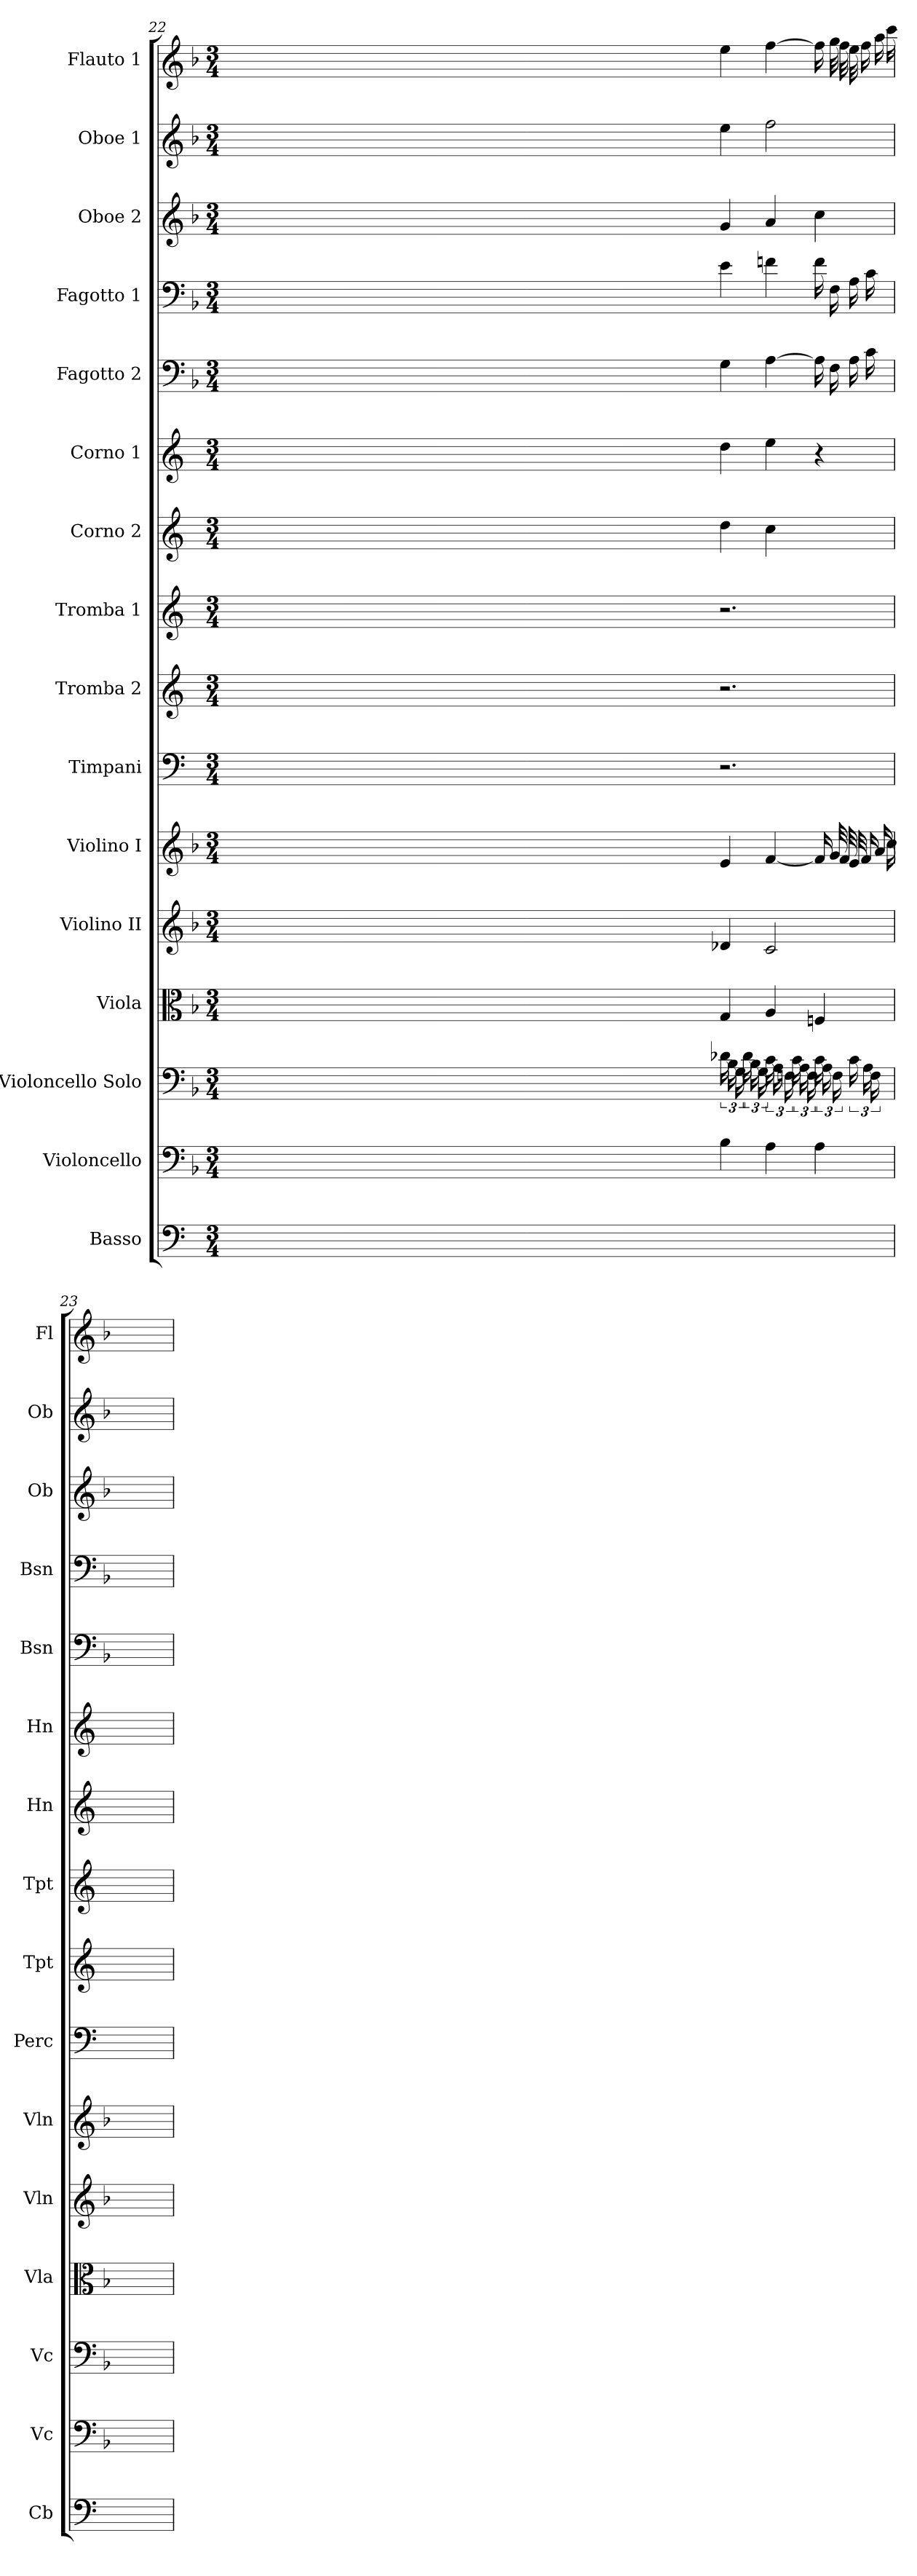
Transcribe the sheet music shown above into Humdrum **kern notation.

**kern	**kern	**kern	**kern	**kern	**kern	**kern	**kern	**kern	**kern	**kern	**kern	**kern	**kern	**kern	**kern
*part16	*part15	*part14	*part13	*part12	*part11	*part10	*part9	*part8	*part7	*part6	*part5	*part4	*part3	*part2	*part1
*staff16	*staff15	*staff14	*staff13	*staff12	*staff11	*staff10	*staff9	*staff8	*staff7	*staff6	*staff5	*staff4	*staff3	*staff2	*staff1
*I"Basso	*I"Violoncello	*I"Violoncello Solo	*I"Viola	*I"Violino II	*I"Violino I	*I"Timpani	*I"Tromba 2	*I"Tromba 1	*I"Corno 2	*I"Corno 1	*I"Fagotto 2	*I"Fagotto 1	*I"Oboe 2	*I"Oboe 1	*I"Flauto 1
*I'Cb	*I'Vc	*I'Vc	*I'Vla	*I'Vln	*I'Vln	*I'Perc	*I'Tpt	*I'Tpt	*I'Hn	*I'Hn	*I'Bsn	*I'Bsn	*I'Ob	*I'Ob	*I'Fl
*clefF4	*clefF4	*clefF4	*clefC3	*clefG2	*clefG2	*clefF4	*clefG2	*clefG2	*clefG2	*clefG2	*clefF4	*clefF4	*clefG2	*clefG2	*clefG2
*ITrd7c12	*	*	*	*	*	*	*ITrd1c2	*ITrd1c2	*ITrd4c7	*ITrd4c7	*	*	*	*	*
*	*k[b-]	*k[b-]	*k[b-]	*k[b-]	*k[b-]	*	*	*	*	*	*k[b-]	*k[b-]	*k[b-]	*k[b-]	*k[b-]
*M3/4	*M3/4	*M3/4	*M3/4	*M3/4	*M3/4	*M3/4	*M3/4	*M3/4	*M3/4	*M3/4	*M3/4	*M3/4	*M3/4	*M3/4	*M3/4
=22	=22	=22	=22	=22	=22	=22	=22	=22	=22	=22	=22	=22	=22	=22	=22
2.ryy	2.ryy	2.ryy	2.ryy	2.ryy	2.ryy	2.ryy	2.ryy	2.ryy	2.ryy	2.ryy	2.ryy	2.ryy	2.ryy	2.ryy	2.ryy
4ryy	4ryy	4ryy	4ryy	4ryy	4ryy	4ryy	4ryy	4ryy	4ryy	4ryy	4ryy	4ryy	4ryy	4ryy	4ryy
1ryy	1ryy	1ryy	1ryy	1ryy	1ryy	1ryy	1ryy	1ryy	1ryy	1ryy	1ryy	1ryy	1ryy	1ryy	1ryy
1ryy	1ryy	1ryy	1ryy	1ryy	1ryy	1ryy	1ryy	1ryy	1ryy	1ryy	1ryy	1ryy	1ryy	1ryy	1ryy
1ryy	1ryy	1ryy	1ryy	1ryy	1ryy	1ryy	1ryy	1ryy	1ryy	1ryy	1ryy	1ryy	1ryy	1ryy	1ryy
1ryy	1ryy	1ryy	1ryy	1ryy	1ryy	1ryy	1ryy	1ryy	1ryy	1ryy	1ryy	1ryy	1ryy	1ryy	1ryy
1ryy	1ryy	1ryy	1ryy	1ryy	1ryy	1ryy	1ryy	1ryy	1ryy	1ryy	1ryy	1ryy	1ryy	1ryy	1ryy
1ryy	1ryy	1ryy	1ryy	1ryy	1ryy	1ryy	1ryy	1ryy	1ryy	1ryy	1ryy	1ryy	1ryy	1ryy	1ryy
1ryy	1ryy	1ryy	1ryy	1ryy	1ryy	1ryy	1ryy	1ryy	1ryy	1ryy	1ryy	1ryy	1ryy	1ryy	1ryy
1ryy	1ryy	1ryy	1ryy	1ryy	1ryy	1ryy	1ryy	1ryy	1ryy	1ryy	1ryy	1ryy	1ryy	1ryy	1ryy
1ryy	1ryy	1ryy	1ryy	1ryy	1ryy	1ryy	1ryy	1ryy	1ryy	1ryy	1ryy	1ryy	1ryy	1ryy	1ryy
1ryy	1ryy	1ryy	1ryy	1ryy	1ryy	1ryy	1ryy	1ryy	1ryy	1ryy	1ryy	1ryy	1ryy	1ryy	1ryy
1ryy	1ryy	1ryy	1ryy	1ryy	1ryy	1ryy	1ryy	1ryy	1ryy	1ryy	1ryy	1ryy	1ryy	1ryy	1ryy
1ryy	1ryy	1ryy	1ryy	1ryy	1ryy	1ryy	1ryy	1ryy	1ryy	1ryy	1ryy	1ryy	1ryy	1ryy	1ryy
1ryy	1ryy	1ryy	1ryy	1ryy	1ryy	1ryy	1ryy	1ryy	1ryy	1ryy	1ryy	1ryy	1ryy	1ryy	1ryy
1ryy	1ryy	1ryy	1ryy	1ryy	1ryy	1ryy	1ryy	1ryy	1ryy	1ryy	1ryy	1ryy	1ryy	1ryy	1ryy
1ryy	1ryy	1ryy	1ryy	1ryy	1ryy	1ryy	1ryy	1ryy	1ryy	1ryy	1ryy	1ryy	1ryy	1ryy	1ryy
2.ryy	4B-	24d-X	4G	4d-X	4e	2.r	2.r	2.r	4g	4g	4G	4e	4g	4ee	4ee
.	.	24B-	.	.	.	.	.	.	.	.	.	.	.	.	.
.	.	24G	.	.	.	.	.	.	.	.	.	.	.	.	.
.	.	24d-	.	.	.	.	.	.	.	.	.	.	.	.	.
.	.	24B-	.	.	.	.	.	.	.	.	.	.	.	.	.
.	.	24G	.	.	.	.	.	.	.	.	.	.	.	.	.
.	4A	24c	4A	2c	[4f	.	.	.	4f	4a	[4A	4fn	4a	2ff	[4ff
.	.	24A	.	.	.	.	.	.	.	.	.	.	.	.	.
.	.	24Fn	.	.	.	.	.	.	.	.	.	.	.	.	.
.	.	24c	.	.	.	.	.	.	.	.	.	.	.	.	.
.	.	24A	.	.	.	.	.	.	.	.	.	.	.	.	.
.	.	24F	.	.	.	.	.	.	.	.	.	.	.	.	.
.	4A	24c	4Fn	.	16f]	.	.	.	4ryy	4r	16A]	16f	4cc	.	16ff]
.	.	24A	.	.	.	.	.	.	.	.	.	.	.	.	.
.	.	.	.	.	32g	.	.	.	.	.	16F	16F	.	.	32gg
.	.	24F	.	.	.	.	.	.	.	.	.	.	.	.	.
.	.	.	.	.	32f	.	.	.	.	.	.	.	.	.	32ff
.	.	24c	.	.	32e	.	.	.	.	.	16A	16A	.	.	32ee
.	.	.	.	.	16f	.	.	.	.	.	.	.	.	.	16ff
.	.	24A	.	.	.	.	.	.	.	.	.	.	.	.	.
.	.	.	.	.	.	.	.	.	.	.	16c	16c	.	.	.
.	.	24F	.	.	.	.	.	.	.	.	.	.	.	.	.
.	.	.	.	.	16a	.	.	.	.	.	.	.	.	.	16aa
16.ryy	16.ryy	16.ryy	16.ryy	16.ryy	.	16.ryy	16.ryy	16.ryy	16.ryy	16.ryy	16.ryy	16.ryy	16.ryy	16.ryy	.
.	.	.	.	.	16cc	.	.	.	.	.	.	.	.	.	16ccc
=23	=23	=23	=23	=23	=23	=23	=23	=23	=23	=23	=23	=23	=23	=23	=23
4ryy	4ryy	4ryy	4ryy	4ryy	4ryy	4ryy	4ryy	4ryy	4ryy	4ryy	4ryy	4ryy	4ryy	4ryy	4ryy
=	=	=	=	=	=	=	=	=	=	=	=	=	=	=	=
*-	*-	*-	*-	*-	*-	*-	*-	*-	*-	*-	*-	*-	*-	*-	*-
